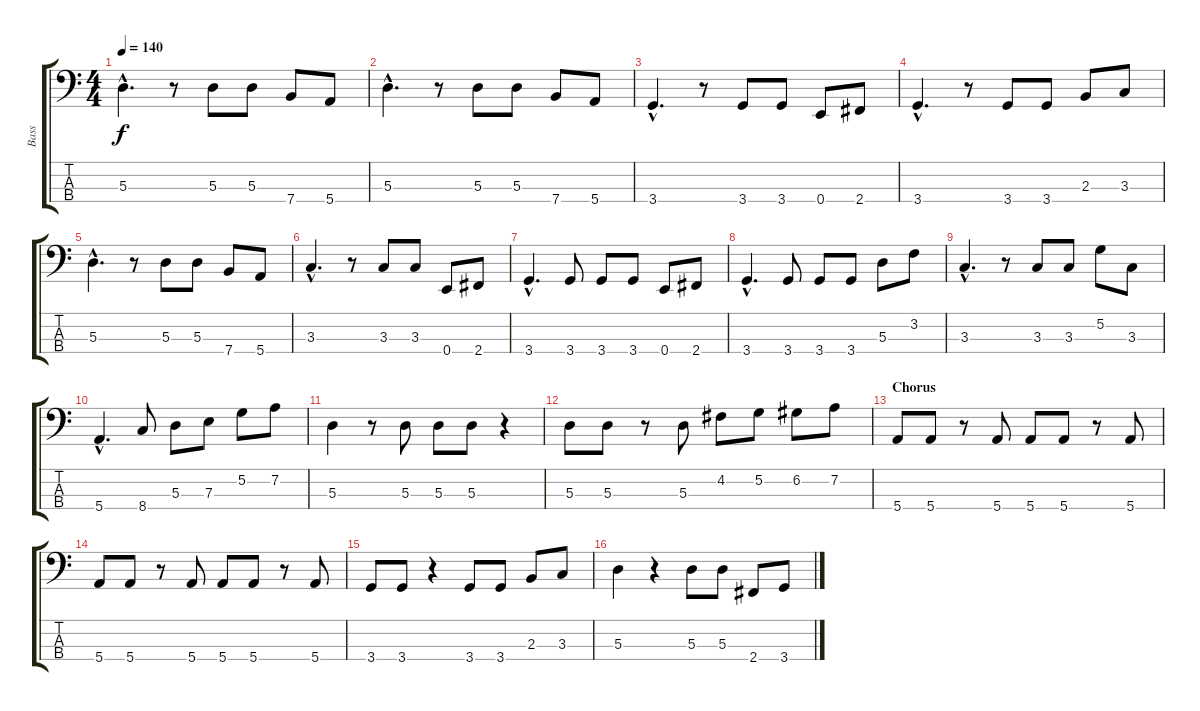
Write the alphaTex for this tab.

\track ("Bass" "Bass") {instrument electricbasspick}
\staff {score tabs}
\tuning (G2 D2 A1 E1) {hide}
\ts (4 4)
\tempo 140
\clef f4
\ks c
5.3{hac}.4{d dy f} r.8 5.3.8 5.3.8 7.4.8 5.4.8 |
5.3{hac}.4{d} r.8 5.3.8 5.3.8 7.4.8 5.4.8 |
3.4{hac}.4{d} r.8 3.4.8 3.4.8 0.4.8 2.4.8 |
3.4{hac}.4{d} r.8 3.4.8 3.4.8 2.3.8 3.3.8 |
5.3{hac}.4{d} r.8 5.3.8 5.3.8 7.4.8 5.4.8 |
3.3{hac}.4{d} r.8 3.3.8 3.3.8 0.4.8 2.4.8 |
3.4{hac}.4{d} 3.4.8 3.4.8 3.4.8 0.4.8 2.4.8 |
3.4{hac}.4{d} 3.4.8 3.4.8 3.4.8 5.3.8 3.2.8 |
3.3{hac}.4{d} r.8 3.3.8 3.3.8 5.2.8 3.3.8 |
5.4{hac}.4{d} 8.4.8 5.3.8 7.3.8 5.2.8 7.2.8 |
5.3.4 r.8 5.3.8 5.3.8 5.3.8 r.4 |
5.3.8 5.3.8 r.8 5.3.8 4.2.8 5.2.8 6.2.8 7.2.8 |
\section ("" "Chorus")
5.4.8 5.4.8 r.8 5.4.8 5.4.8 5.4.8 r.8 5.4.8 |
5.4.8 5.4.8 r.8 5.4.8 5.4.8 5.4.8 r.8 5.4.8 |
3.4.8 3.4.8 r.4 3.4.8 3.4.8 2.3.8 3.3.8 |
5.3.4 r.4 5.3.8 5.3.8 2.4.8 3.4.8
